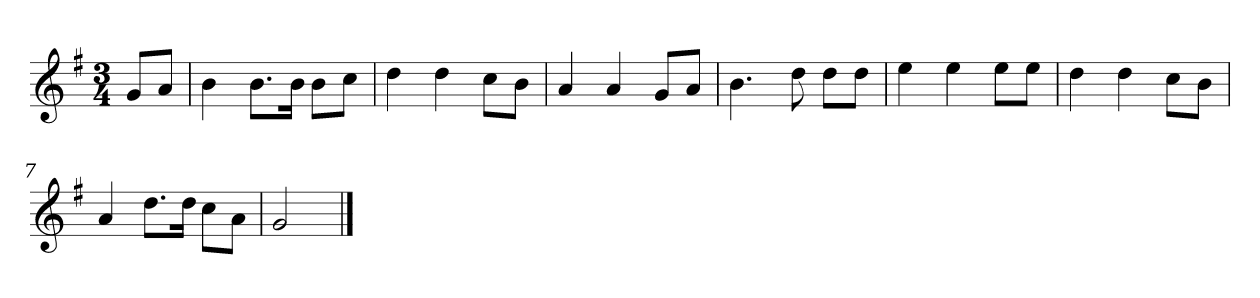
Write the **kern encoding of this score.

**kern
*part1
*staff1
*k[f#]
*M3/4
*MM120
=
8gL
8aJ
=1
4b
8.bL
16bJk
8bL
8ccJ
=2
4dd
4dd
8ccL
8bJ
=3
4a
4a
8gL
8aJ
=4
4.b
8dd
8ddL
8ddJ
=5
4ee
4ee
8eeL
8eeJ
=6
4dd
4dd
8ccL
8bJ
=7
4a
8.ddL
16ddJk
8ccL
8aJ
=8
2g
==
*-
